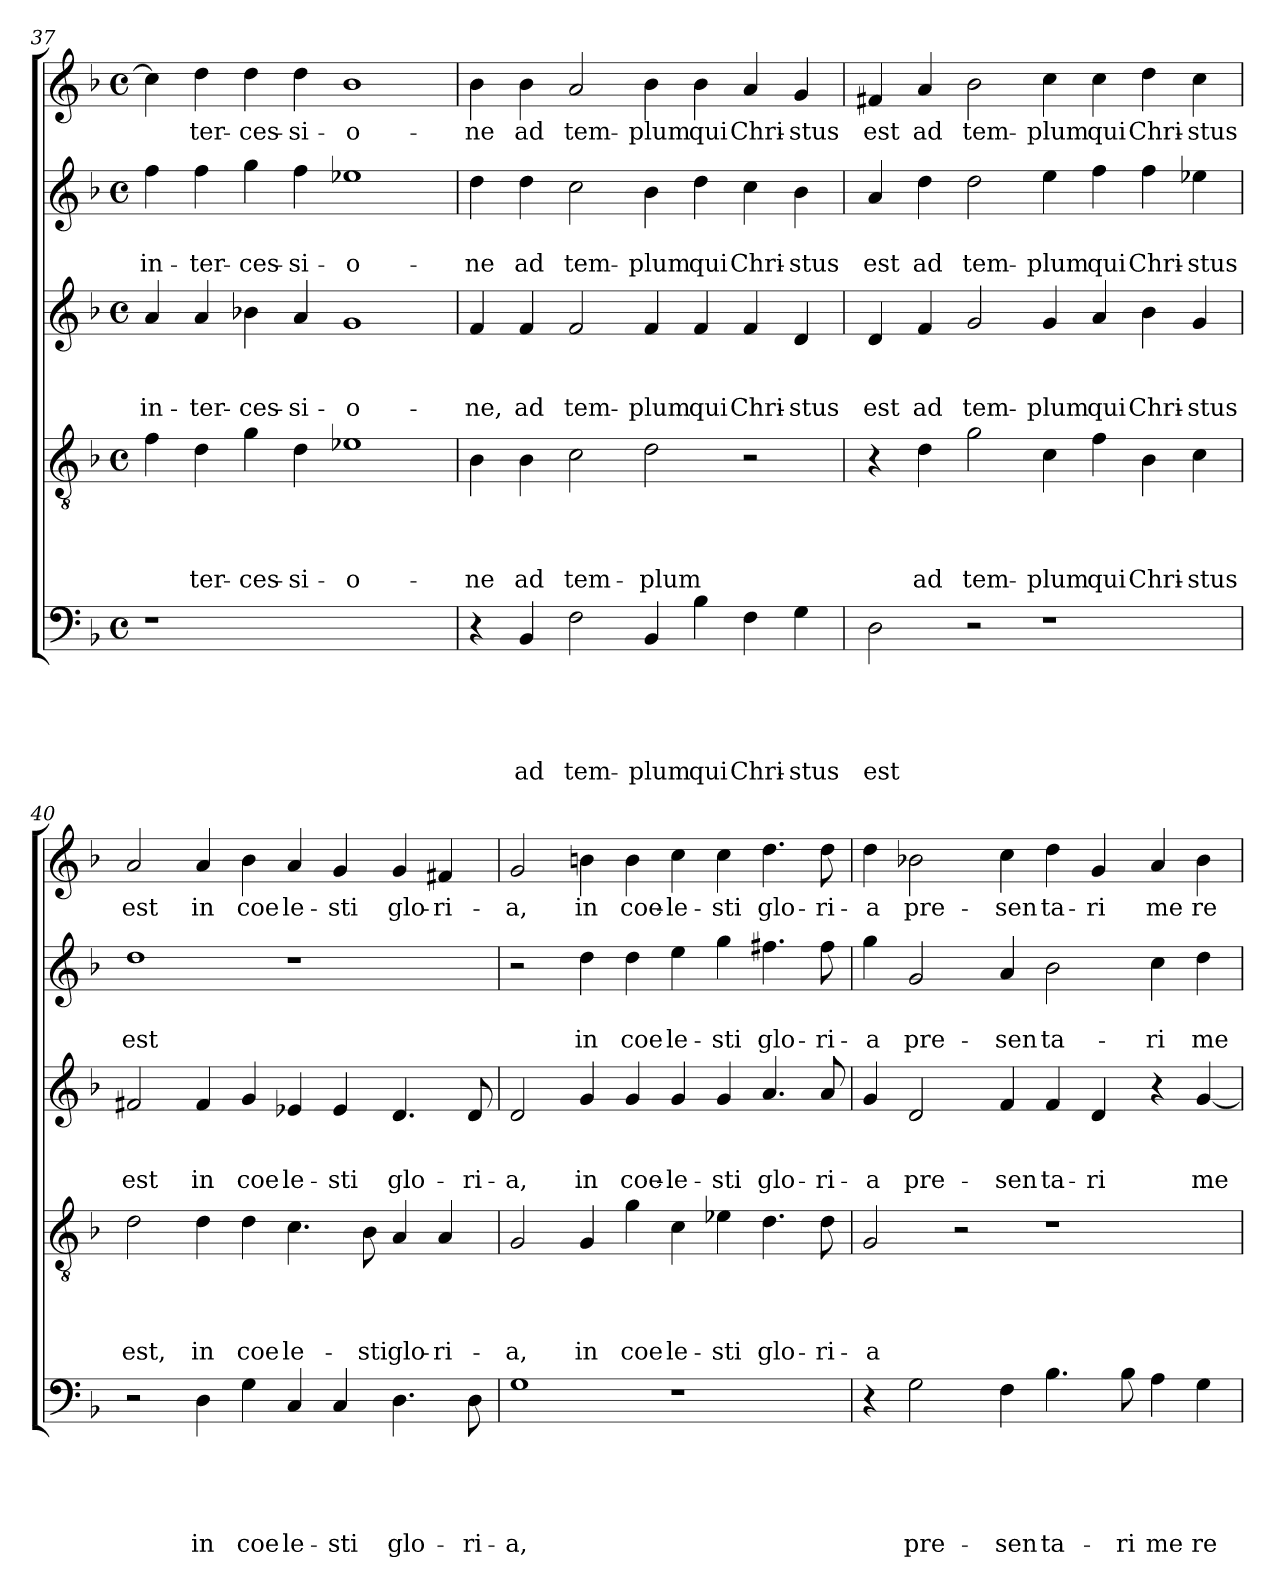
**kern	**text	**text	**text	**text	**text	**kern	**text	**text	**text	**text	**kern	**text	**text	**text	**kern	**text	**text	**kern	**text
*part5	*part5	*part5	*part5	*part5	*part5	*part4	*part4	*part4	*part4	*part4	*part3	*part3	*part3	*part3	*part2	*part2	*part2	*part1	*part1
*staff5	*staff5	*staff5	*staff5	*staff5	*staff5	*staff4	*staff4	*staff4	*staff4	*staff4	*staff3	*staff3	*staff3	*staff3	*staff2	*staff2	*staff2	*staff1	*staff1
*clefF4	*	*	*	*	*	*clefGv2	*	*	*	*	*clefG2	*	*	*	*clefG2	*	*	*clefG2	*
*k[b-]	*	*	*	*	*	*k[b-]	*	*	*	*	*k[b-]	*	*	*	*k[b-]	*	*	*k[b-]	*
*F:	*	*	*	*	*	*F:	*	*	*	*	*F:	*	*	*	*F:	*	*	*F:	*
*M4/4	*	*	*	*	*	*M4/4	*	*	*	*	*M4/4	*	*	*	*M4/4	*	*	*M4/4	*
*met(c)	*	*	*	*	*	*met(c)	*	*	*	*	*met(c)	*	*	*	*met(c)	*	*	*met(c)	*
=37	=37	=37	=37	=37	=37	=37	=37	=37	=37	=37	=37	=37	=37	=37	=37	=37	=37	=37	=37
!	!	!	!	!	!	!	!	!	!	!	!	!	!	!LO:LY:b	!	!	!LO:LY:b	!	!
1r	.	.	.	.	.	4f\	.	.	.	.	4a/	.	.	in-	4ff\	.	in-	4cc\]	.
!	!	!	!	!	!	!	!	!	!	!LO:LY:b	!	!	!	!LO:LY:b	!	!	!LO:LY:b	!	!LO:LY:b
.	.	.	.	.	.	4d\	.	.	.	-ter-	4a/	.	.	-ter-	4ff\	.	-ter-	4dd\	-ter-
!	!	!	!	!	!	!	!	!	!	!LO:LY:b	!	!	!	!LO:LY:b:rj	!	!	!LO:LY:b	!	!LO:LY:b
.	.	.	.	.	.	4g\	.	.	.	-ces-	4b-X\	.	.	-ces-	4gg\	.	-ces-	4dd\	-ces-
!	!	!	!	!	!	!	!	!	!	!LO:LY:b	!	!	!	!LO:LY:b	!	!	!LO:LY:b	!	!LO:LY:b
.	.	.	.	.	.	4d\	.	.	.	-si-	4a/	.	.	-si-	4ff\	.	-si-	4dd\	-si-
!	!	!	!	!	!	!	!	!	!	!LO:LY:b:rj	!	!	!	!LO:LY:b:rj	!	!	!LO:LY:b:rj	!	!LO:LY:b:rj
1ryy	.	.	.	.	.	1e-X	.	.	.	-o-	1g	.	.	-o-	1ee-X	.	-o-	1b-	-o-
=38	=38	=38	=38	=38	=38	=38	=38	=38	=38	=38	=38	=38	=38	=38	=38	=38	=38	=38	=38
!	!	!	!	!	!	!	!	!	!	!LO:LY:b	!	!	!	!LO:LY:b	!	!	!LO:LY:b	!	!LO:LY:b
4r	.	.	.	.	.	4B-\	.	.	.	-ne	4f/	.	.	-ne,	4dd\	.	-ne	4b-\	-ne
!	!	!	!	!	!LO:LY:b	!	!	!	!	!LO:LY:b	!	!	!	!LO:LY:b	!	!	!LO:LY:b	!	!LO:LY:b
4BB-/	.	.	.	.	ad	4B-\	.	.	.	ad	4f/	.	.	ad	4dd\	.	ad	4b-\	ad
!	!	!	!	!	!LO:LY:b	!	!	!	!	!LO:LY:b	!	!	!	!LO:LY:b	!	!	!LO:LY:b	!	!LO:LY:b
2F\	.	.	.	.	tem-	2c\	.	.	.	tem-	2f/	.	.	tem-	2cc\	.	tem-	2a/	tem-
!	!	!	!	!	!LO:LY:b	!	!	!	!	!LO:LY:b	!	!	!	!LO:LY:b	!	!	!LO:LY:b	!	!LO:LY:b
4BB-/	.	.	.	.	-plum	2d\	.	.	.	-plum	4f/	.	.	-plum	4b-\	.	-plum	4b-\	-plum
!	!	!	!	!	!LO:LY:b	!	!	!	!	!	!	!	!	!LO:LY:b	!	!	!LO:LY:b	!	!LO:LY:b
4B-\	.	.	.	.	qui	.	.	.	.	.	4f/	.	.	qui	4dd\	.	qui	4b-\	qui
!	!	!	!	!	!LO:LY:b	!	!	!	!	!	!	!	!	!LO:LY:b	!	!	!LO:LY:b	!	!LO:LY:b
4F\	.	.	.	.	Chri-	2r	.	.	.	.	4f/	.	.	Chri-	4cc\	.	Chri-	4a/	Chri-
!	!	!	!	!	!LO:LY:b:rj	!	!	!	!	!	!	!	!	!LO:LY:b:rj	!	!	!LO:LY:b:rj	!	!LO:LY:b:rj
4G\	.	.	.	.	-stus	.	.	.	.	.	4d/	.	.	-stus	4b-\	.	-stus	4g/	-stus
!!LO:LB:g=z
=39	=39	=39	=39	=39	=39	=39	=39	=39	=39	=39	=39	=39	=39	=39	=39	=39	=39	=39	=39
!	!	!	!	!	!LO:LY:b	!	!	!	!	!	!	!	!	!LO:LY:b	!	!	!LO:LY:b	!	!LO:LY:b
2D\	.	.	.	.	est	4r	.	.	.	.	4d/	.	.	est	4a/	.	est	4f#X/	est
!	!	!	!	!	!	!	!	!	!	!LO:LY:b	!	!	!	!LO:LY:b	!	!	!LO:LY:b	!	!LO:LY:b
.	.	.	.	.	.	4d\	.	.	.	ad	4f/	.	.	ad	4dd\	.	ad	4a/	ad
!	!	!	!	!	!	!	!	!	!	!LO:LY:b	!	!	!	!LO:LY:b	!	!	!LO:LY:b	!	!LO:LY:b
2r	.	.	.	.	.	2g\	.	.	.	tem-	2g/	.	.	tem-	2dd\	.	tem-	2b-\	tem-
!	!	!	!	!	!	!	!	!	!	!LO:LY:b	!	!	!	!LO:LY:b	!	!	!LO:LY:b	!	!LO:LY:b
1r	.	.	.	.	.	4c\	.	.	.	-plum	4g/	.	.	-plum	4ee\	.	-plum	4cc\	-plum
!	!	!	!	!	!	!	!	!	!	!LO:LY:b	!	!	!	!LO:LY:b	!	!	!LO:LY:b	!	!LO:LY:b
.	.	.	.	.	.	4f\	.	.	.	qui	4a/	.	.	qui	4ff\	.	qui	4cc\	qui
!	!	!	!	!	!	!	!	!	!	!LO:LY:b	!	!	!	!LO:LY:b	!	!	!LO:LY:b	!	!LO:LY:b
.	.	.	.	.	.	4B-\	.	.	.	Chri-	4b-\	.	.	Chri-	4ff\	.	Chri-	4dd\	Chri-
!	!	!	!	!	!	!	!	!	!	!LO:LY:b:rj	!	!	!	!LO:LY:b	!	!	!LO:LY:b	!	!LO:LY:b
.	.	.	.	.	.	4c\	.	.	.	-stus	4g/	.	.	-stus	4ee-X\	.	-stus	4cc\	-stus
=40	=40	=40	=40	=40	=40	=40	=40	=40	=40	=40	=40	=40	=40	=40	=40	=40	=40	=40	=40
!	!	!	!	!	!	!	!	!	!	!LO:LY:b	!	!	!	!LO:LY:b	!	!	!LO:LY:b	!	!LO:LY:b
2r	.	.	.	.	.	2d\	.	.	.	est,	2f#X/	.	.	est	1dd	.	est	2a/	est
!	!	!	!	!	!LO:LY:b	!	!	!	!	!LO:LY:b	!	!	!	!LO:LY:b	!	!	!	!	!LO:LY:b
4D\	.	.	.	.	in	4d\	.	.	.	in	4f#/	.	.	in	.	.	.	4a/	in
!	!	!	!	!	!LO:LY:b	!	!	!	!	!LO:LY:b	!	!	!	!LO:LY:b	!	!	!	!	!LO:LY:b
4G\	.	.	.	.	coe	4d\	.	.	.	coe	4g/	.	.	coe	.	.	.	4b-\	coe
!	!	!	!	!	!LO:LY:b	!	!	!	!	!LO:LY:b	!	!	!	!LO:LY:b	!	!	!	!	!LO:LY:b
4C/	.	.	.	.	le-	4.c\	.	.	.	le-	4e-X/	.	.	le-	1r	.	.	4a/	le-
!	!	!	!	!	!LO:LY:b:rj	!	!	!	!	!	!	!	!	!LO:LY:b:rj	!	!	!	!	!LO:LY:b:rj
4C/	.	.	.	.	-sti	.	.	.	.	.	4e-/	.	.	-sti	.	.	.	4g/	-sti
!	!	!	!	!	!	!	!	!	!	!LO:LY:b	!	!	!	!	!	!	!	!	!
.	.	.	.	.	.	8B-\	.	.	.	-sti	.	.	.	.	.	.	.	.	.
!	!	!	!	!	!LO:LY:b	!	!	!	!	!LO:LY:b	!	!	!	!LO:LY:b	!	!	!	!	!LO:LY:b
4.D\	.	.	.	.	glo-	4A/	.	.	.	glo-	4.d/	.	.	glo-	.	.	.	4g/	glo-
!	!	!	!	!	!	!	!	!	!	!LO:LY:b:rj	!	!	!	!	!	!	!	!	!LO:LY:b:rj
.	.	.	.	.	.	4A/	.	.	.	-ri-	.	.	.	.	.	.	.	4f#X/	-ri-
!	!	!	!	!	!LO:LY:b	!	!	!	!	!	!	!	!	!LO:LY:b	!	!	!	!	!
8D\	.	.	.	.	-ri-	.	.	.	.	.	8d/	.	.	-ri-	.	.	.	.	.
=41	=41	=41	=41	=41	=41	=41	=41	=41	=41	=41	=41	=41	=41	=41	=41	=41	=41	=41	=41
!	!	!	!	!	!LO:LY:b	!	!	!	!	!LO:LY:b	!	!	!	!LO:LY:b	!	!	!	!	!LO:LY:b
1G	.	.	.	.	-a,	2G/	.	.	.	-a,	2d/	.	.	-a,	2r	.	.	2g/	-a,
!	!	!	!	!	!	!	!	!	!	!LO:LY:b	!	!	!	!LO:LY:b	!	!	!LO:LY:b	!	!LO:LY:b
.	.	.	.	.	.	4G/	.	.	.	in	4g/	.	.	in	4dd\	.	in	4bn\	in
!	!	!	!	!	!	!	!	!	!	!LO:LY:b	!	!	!	!LO:LY:b	!	!	!LO:LY:b	!	!LO:LY:b
.	.	.	.	.	.	4g\	.	.	.	coe	4g/	.	.	coe-	4dd\	.	coe	4b\	coe-
!	!	!	!	!	!	!	!	!	!	!LO:LY:b	!	!	!	!LO:LY:b	!	!	!LO:LY:b	!	!LO:LY:b
1r	.	.	.	.	.	4c\	.	.	.	le-	4g/	.	.	-le-	4ee\	.	le-	4cc\	-le-
!	!	!	!	!	!	!	!	!	!	!LO:LY:b:rj	!	!	!	!LO:LY:b	!	!	!LO:LY:b:rj	!	!LO:LY:b
.	.	.	.	.	.	4e-X\	.	.	.	-sti	4g/	.	.	-sti	4gg\	.	-sti	4cc\	-sti
!	!	!	!	!	!	!	!	!	!	!LO:LY:b	!	!	!	!LO:LY:b	!	!	!LO:LY:b	!	!LO:LY:b
.	.	.	.	.	.	4.d\	.	.	.	glo-	4.a/	.	.	glo-	4.ff#X\	.	glo-	4.dd\	glo-
!	!	!	!	!	!	!	!	!	!	!LO:LY:b	!	!	!	!LO:LY:b	!	!	!LO:LY:b	!	!LO:LY:b
.	.	.	.	.	.	8d\	.	.	.	-ri-	8a/	.	.	-ri-	8ff#\	.	-ri-	8dd\	-ri-
=42	=42	=42	=42	=42	=42	=42	=42	=42	=42	=42	=42	=42	=42	=42	=42	=42	=42	=42	=42
!	!	!	!	!	!	!	!	!	!	!LO:LY:b	!	!	!	!LO:LY:b	!	!	!LO:LY:b	!	!LO:LY:b
4r	.	.	.	.	.	2G/	.	.	.	-a	4g/	.	.	-a	4gg\	.	-a	4dd\	-a
!	!	!	!	!	!LO:LY:b	!	!	!	!	!	!	!	!	!LO:LY:b	!	!	!LO:LY:b	!	!LO:LY:b
2G\	.	.	.	.	pre-	.	.	.	.	.	2d/	.	.	pre-	2g/	.	pre-	2b-X\	pre-
.	.	.	.	.	.	2r	.	.	.	.	.	.	.	.	.	.	.	.	.
!	!	!	!	!	!LO:LY:b:rj	!	!	!	!	!	!	!	!	!LO:LY:b:rj	!	!	!LO:LY:b:rj	!	!LO:LY:b:rj
4F\	.	.	.	.	-sen	.	.	.	.	.	4f/	.	.	-sen	4a/	.	-sen	4cc\	-sen
!	!	!	!	!	!LO:LY:b	!	!	!	!	!	!	!	!	!LO:LY:b	!	!	!LO:LY:b	!	!LO:LY:b
4.B-\	.	.	.	.	ta-	1r	.	.	.	.	4f/	.	.	ta-	2b-\	.	ta-	4dd\	ta-
!	!	!	!	!	!	!	!	!	!	!	!	!	!	!LO:LY:b:rj	!	!	!	!	!LO:LY:b:rj
.	.	.	.	.	.	.	.	.	.	.	4d/	.	.	-ri	.	.	.	4g/	-ri
!	!	!	!	!	!LO:LY:b	!	!	!	!	!	!	!	!	!	!	!	!	!	!
8B-\	.	.	.	.	-ri	.	.	.	.	.	.	.	.	.	.	.	.	.	.
!	!	!	!	!	!LO:LY:b	!	!	!	!	!	!	!	!	!	!	!	!LO:LY:b	!	!LO:LY:b
4A\	.	.	.	.	me	.	.	.	.	.	4r	.	.	.	4cc\	.	-ri	4a/	me
!	!	!	!	!	!LO:LY:b	!	!	!	!	!	!	!	!	!LO:LY:b	!	!	!LO:LY:b	!	!LO:LY:b
4G\	.	.	.	.	re-	.	.	.	.	.	[>4g/	.	.	me	4dd\	.	me	4b-\	re-
=	=	=	=	=	=	=	=	=	=	=	=	=	=	=	=	=	=	=	=
*-	*-	*-	*-	*-	*-	*-	*-	*-	*-	*-	*-	*-	*-	*-	*-	*-	*-	*-	*-
